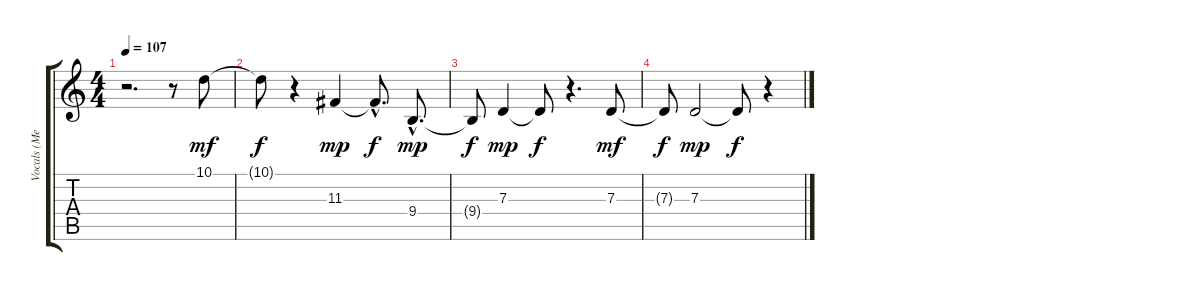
\track ("Vocals (Mercury)" "Vocals (Me") {instrument lead6voice}
\staff {score tabs}
\tuning (E4 B3 G3 D3 A2 E2) {hide}
\ts (4 4)
\tempo 107
\clef g2
\ks c
r.2{d dy f} r.8 10.1.8{dy mf} |
10.1{t}.8{dy f} r.4 11.3.4{dy mp} 11.3{hac t}.8{d dy f} 9.4{hac}.8{d dy mp} |
9.4{t}.8{dy f} 7.3.4{dy mp} 7.3{t}.8{dy f} r.4{d} 7.3.8{dy mf} |
7.3{t}.8{dy f} 7.3.2{dy mp} 7.3{t}.8{dy f} r.4
